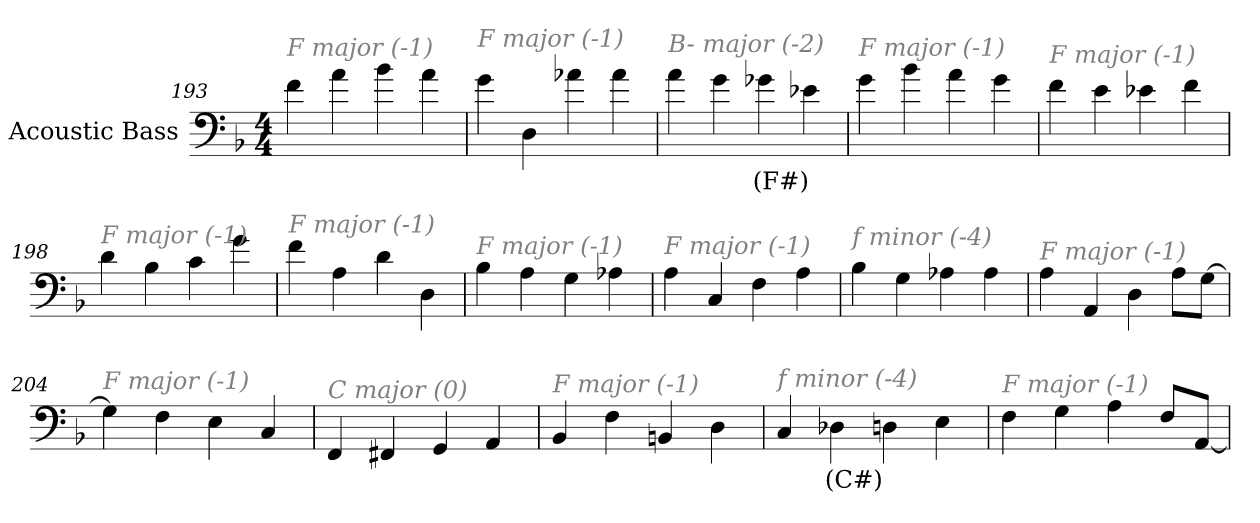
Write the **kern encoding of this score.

**kern	**text
*part1	*part1
*staff1	*staff1
*I"Acoustic Bass	*
*clefF4	*
*ITrd7c12	*
*k[b-]	*
*F:	*
*M4/4	*
=193	=193
!LO:TX:i:color=#808080:t=F major (-1)	!
4F	.
4A	.
4B-	.
4A	.
=194	=194
!LO:TX:i:color=#808080:t=F major (-1)	!
4G	.
4DD	.
4A-X	.
4A-	.
=195	=195
!LO:TX:i:color=#808080:t=B- major (-2)	!
4A	.
4G	.
4G-Xi	(F#)
4E-X	.
=196	=196
!LO:TX:i:color=#808080:t=F major (-1)	!
4G	.
4B-	.
4A	.
4G	.
=197	=197
!LO:TX:i:color=#808080:t=F major (-1)	!
4F	.
4E	.
4E-X	.
4F	.
=198	=198
!LO:TX:i:color=#808080:t=F major (-1)	!
4D	.
4BB-	.
4C	.
4G	.
=199	=199
!LO:TX:i:color=#808080:t=F major (-1)	!
4F	.
4AA	.
4D	.
4DD	.
=200	=200
!LO:TX:i:color=#808080:t=F major (-1)	!
4BB-	.
4AA	.
4GG	.
4AA-X	.
=201	=201
!LO:TX:i:color=#808080:t=F major (-1)	!
4AA	.
4CC	.
4FF	.
4AA	.
=202	=202
!LO:TX:i:color=#808080:t=f minor (-4)	!
4BB-	.
4GG	.
4AA-X	.
4AA-	.
=203	=203
!LO:TX:i:color=#808080:t=F major (-1)	!
4AA	.
4AAA	.
4DD	.
8AAL	.
[8GGJ	.
=204	=204
!LO:TX:i:color=#808080:t=F major (-1)	!
4GG]	.
4FF	.
4EE	.
4CC	.
=205	=205
!LO:TX:i:color=#808080:t=C major (0)	!
4FFF	.
4FFF#X	.
4GGG	.
4AAA	.
=206	=206
!LO:TX:i:color=#808080:t=F major (-1)	!
4BBB-	.
4FF	.
4BBBn	.
4DD	.
=207	=207
!LO:TX:i:color=#808080:t=f minor (-4)	!
4CC	.
4DD-Xi	(C#)
4DD	.
4EE	.
=208	=208
!LO:TX:i:color=#808080:t=F major (-1)	!
4FF	.
4GG	.
4AA	.
8FFL	.
[8AAAJ	.
=	=
*-	*-
